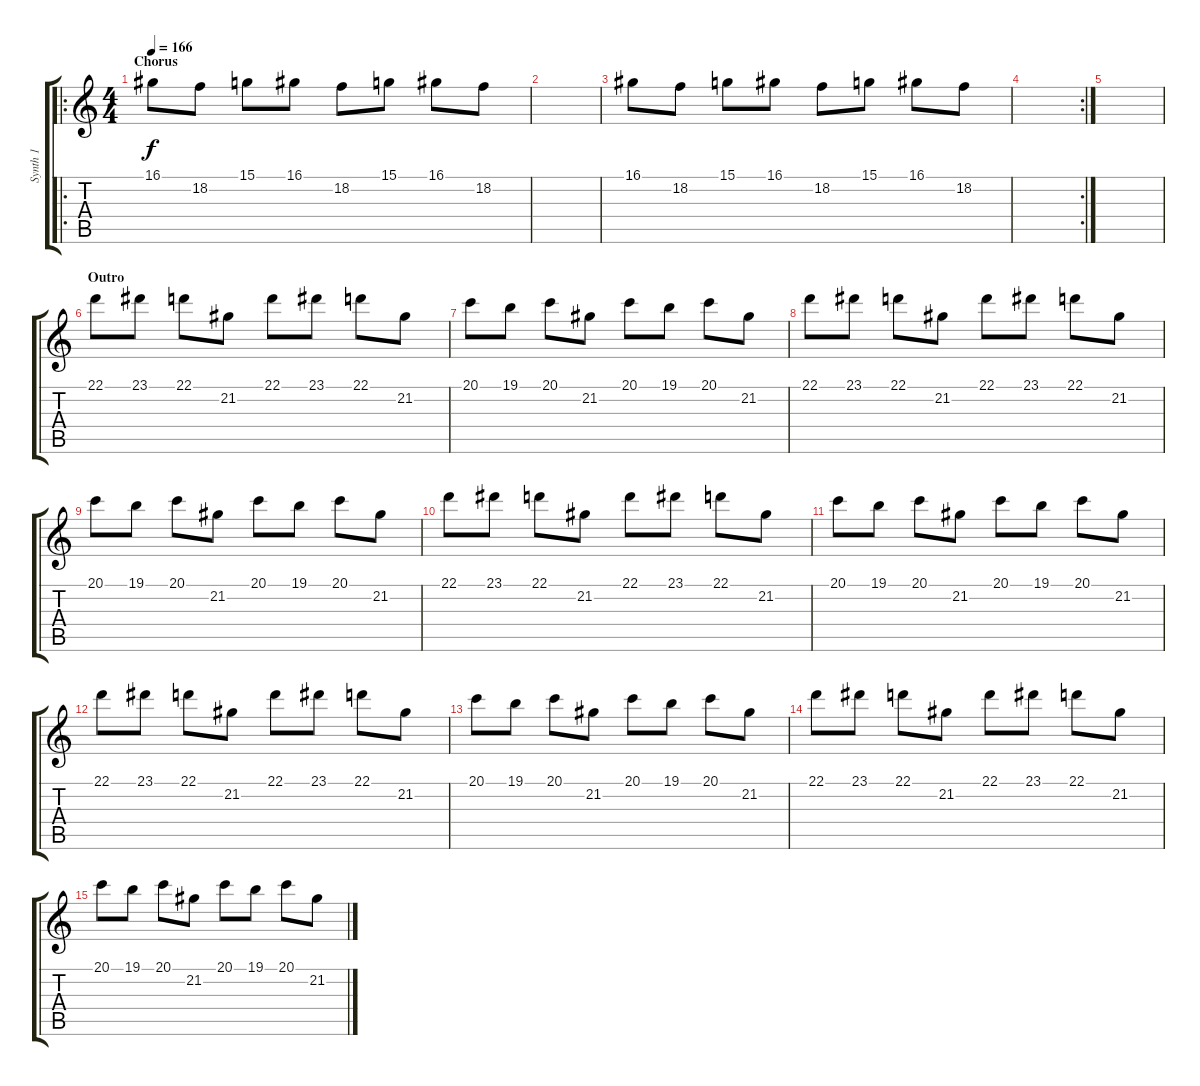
\track ("Synth 1" "Synth 1") {instrument fx1rain}
\staff {score tabs}
\tuning (E4 B3 G3 D3 A2 E2) {hide}
\ro
\ts (4 4)
\section ("" "Chorus")
\tempo 166
\clef g2
\ks c
16.1.8{dy f} 18.2.8 15.1.8 16.1.8 18.2.8 15.1.8 16.1.8 18.2.8 |
|
16.1.8 18.2.8 15.1.8 16.1.8 18.2.8 15.1.8 16.1.8 18.2.8 |
\rc 2
|
|
\section ("" "Outro")
22.1.8 23.1.8 22.1.8 21.2.8 22.1.8 23.1.8 22.1.8 21.2.8 |
20.1.8 19.1.8 20.1.8 21.2.8 20.1.8 19.1.8 20.1.8 21.2.8 |
22.1.8 23.1.8 22.1.8 21.2.8 22.1.8 23.1.8 22.1.8 21.2.8 |
20.1.8{volume 9} 19.1.8 20.1.8 21.2.8 20.1.8 19.1.8 20.1.8 21.2.8 |
22.1.8 23.1.8 22.1.8 21.2.8 22.1.8 23.1.8 22.1.8 21.2.8 |
20.1.8 19.1.8 20.1.8 21.2.8 20.1.8 19.1.8 20.1.8 21.2.8 |
22.1.8 23.1.8 22.1.8 21.2.8 22.1.8 23.1.8 22.1.8 21.2.8 |
20.1.8{volume 0} 19.1.8 20.1.8 21.2.8 20.1.8 19.1.8 20.1.8 21.2.8 |
22.1.8 23.1.8 22.1.8 21.2.8 22.1.8 23.1.8 22.1.8 21.2.8 |
20.1.8 19.1.8 20.1.8 21.2.8 20.1.8 19.1.8 20.1.8 21.2.8
